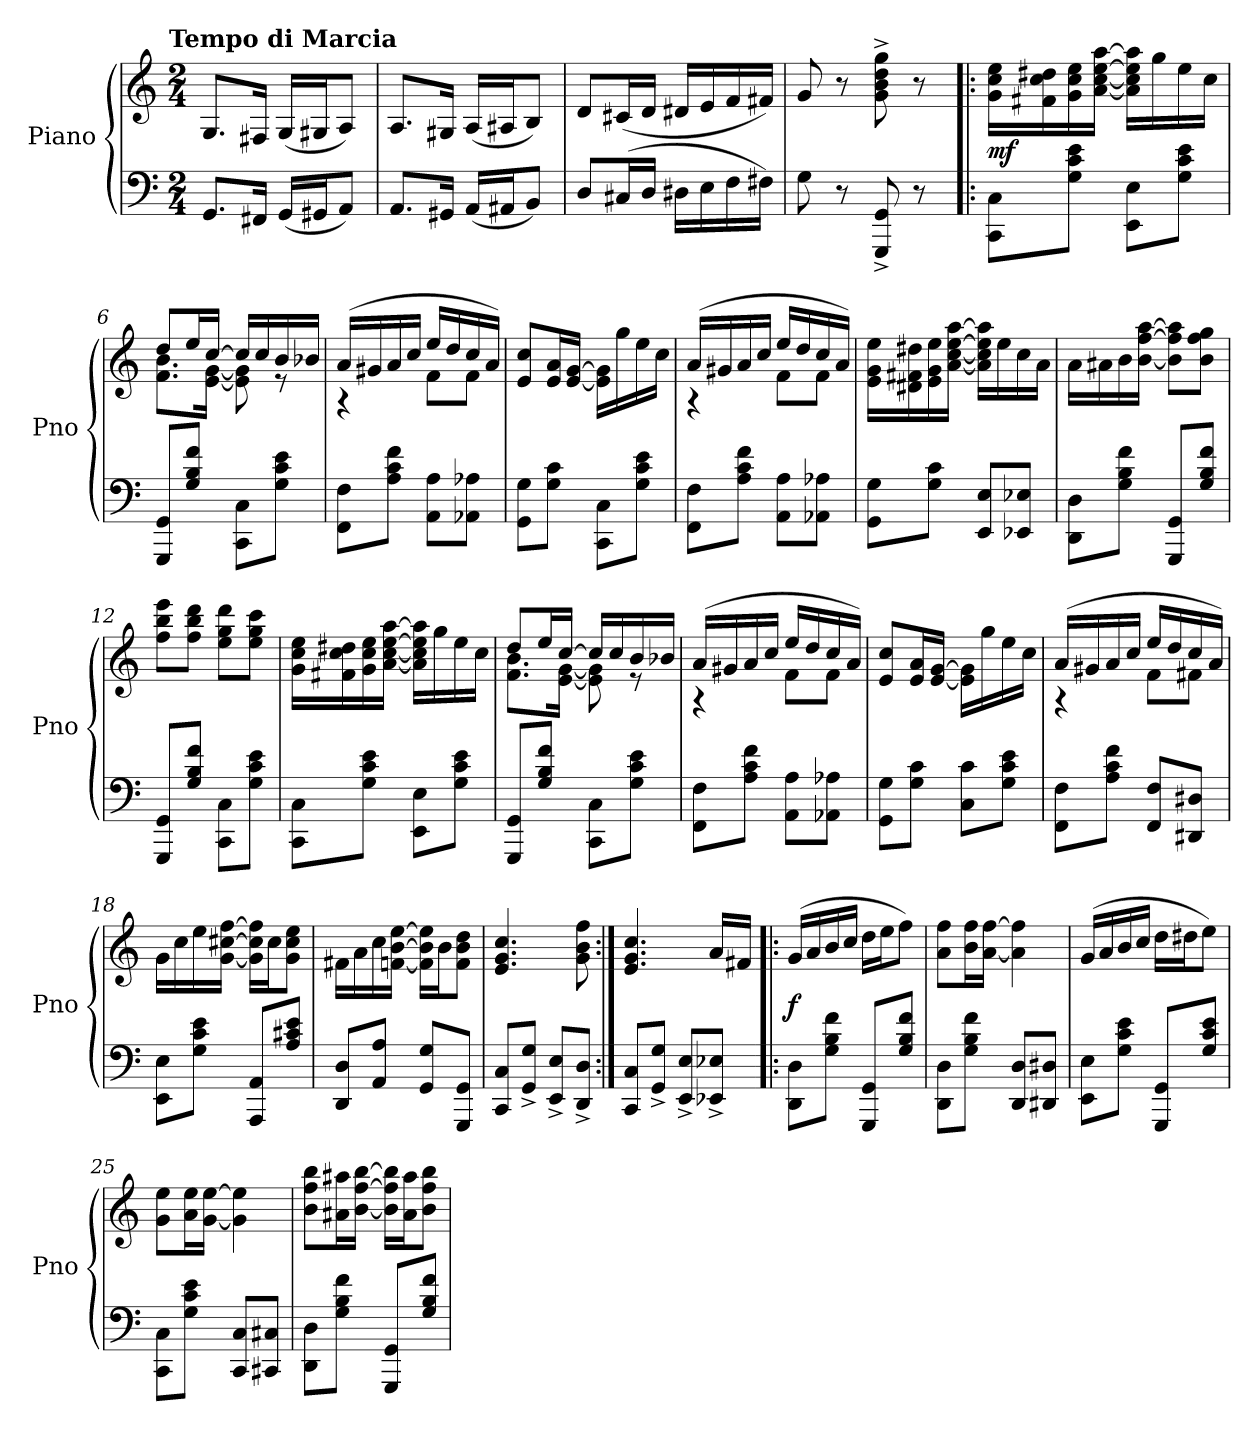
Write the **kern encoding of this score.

**kern	**kern	**dynam
*part1	*part1	*part1
*staff2	*staff1	*staff1/2
*I"Piano	*	*
*I'Pno	*	*
*clefF4	*clefG2	*
*k[]	*k[]	*
!!LO:TX:omd:t=Tempo di Marcia
*M2/4	*M2/4	*
*MM100	*MM100	*
=1	=1	=1
8.GGL	8.GL	.
16FF#XJk	16F#XJk	.
(16GGLL	(16GLL	.
16GG#XJ	16G#XJ	.
8AAJ)	8AJ)	.
=2	=2	=2
8.AAL	8.AL	.
16GG#XJk	16G#XJk	.
(16AALL	(16ALL	.
16AA#XJ	16A#XJ	.
8BBJ)	8BJ)	.
=3	=3	=3
8DL	8dL	.
(16C#XL	(16c#XL	.
16DJJ	16dJJ	.
16D#XLL	16d#XLL	.
16E	16e	.
16F	16f	.
16F#XJJ)	16f#XJJ)	.
=4	=4	=4
8G	8g	.
8r	8r	.
8GGG^ 8GG^	8g^ 8b^ 8dd^ 8gg^	.
8r	8r	.
=5!|:	=5!|:	=5!|:
8CC 8CL	16g 16cc 16eeLL	mf
.	16f#X 16cc 16dd#X	.
8G 8c 8eJ	16g 16cc 16ee	.
.	[16a [16cc [16ee [16aaJJ	.
8EE 8EL	16a] 16cc] 16ee] 16aa]LL	.
.	16gg	.
8G 8c 8eJ	16ee	.
.	16ccJJ	.
=6	=6	=6
*	*^	*
8GGG 8GGL	8ddL	8.f 8.bL	.
8G 8B 8fJ	16eeL	.	.
.	[16ccJJ	[16e [16gJk	.
8CC 8CL	16ccLL]	8e] 8g]	.
.	16cc	.	.
8G 8c 8eJ	16b	8r	.
.	16b-XJJ	.	.
=7	=7	=7	=7
8FF 8FL	(16aLL	4r	.
.	16g#X	.	.
8A 8c 8fJ	16a	.	.
.	16ccJJ	.	.
8AA 8AL	16eeLL	8fL	.
.	16dd	.	.
8AA-X 8A-XJ	16cc	8fJ	.
.	16aJJ)	.	.
*	*v	*v	*
=8	=8	=8
8GG 8GL	8e 8ccL	.
8G 8cJ	16e 16aL	.
.	[16e [16gJJ	.
8CC 8CL	16e] 16g]LL	.
.	16gg	.
8G 8c 8eJ	16ee	.
.	16ccJJ	.
=9	=9	=9
*	*^	*
8FF 8FL	(16aLL	4r	.
.	16g#X	.	.
8A 8c 8fJ	16a	.	.
.	16ccJJ	.	.
8AA 8AL	16eeLL	8fL	.
.	16dd	.	.
8AA-X 8A-XJ	16cc	8fJ	.
.	16aJJ)	.	.
*	*v	*v	*
=10	=10	=10
8GG 8GL	16e 16g 16eeLL	.
.	16d#X 16f#X 16dd#X	.
8G 8cJ	16e 16g 16ee	.
.	[16a [16cc [16ee [16aaJJ	.
8EE 8EL	16a] 16cc] 16ee] 16aa]LL	.
.	16ee	.
8EE-X 8E-XJ	16cc	.
.	16aJJ	.
=11	=11	=11
8DD 8DL	16aLL	.
.	16a#X	.
8G 8B 8fJ	16b	.
.	[16b [16ff [16aaJJ	.
8GGG 8GGL	8b] 8ff] 8aa]L	.
8G 8B 8fJ	8b 8ff 8ggJ	.
=12	=12	=12
8GGG 8GGL	8ff 8bb 8eeeL	.
8G 8B 8fJ	8ff 8bb 8dddJ	.
8CC 8CL	8ee 8gg 8dddL	.
8G 8c 8eJ	8ee 8gg 8cccJ	.
=13	=13	=13
8CC 8CL	16g 16cc 16eeLL	.
.	16f#X 16cc 16dd#X	.
8G 8c 8eJ	16g 16cc 16ee	.
.	[16a [16cc [16ee [16aaJJ	.
8EE 8EL	16a] 16cc] 16ee] 16aa]LL	.
.	16gg	.
8G 8c 8eJ	16ee	.
.	16ccJJ	.
=14	=14	=14
*	*^	*
8GGG 8GGL	8ddL	8.f 8.bL	.
8G 8B 8fJ	16eeL	.	.
.	[16ccJJ	[16e [16gJk	.
8CC 8CL	16ccLL]	8e] 8g]	.
.	16cc	.	.
8G 8c 8eJ	16b	8r	.
.	16b-XJJ	.	.
=15	=15	=15	=15
8FF 8FL	(16aLL	4r	.
.	16g#X	.	.
8A 8c 8fJ	16a	.	.
.	16ccJJ	.	.
8AA 8AL	16eeLL	8fL	.
.	16dd	.	.
8AA-X 8A-XJ	16cc	8fJ	.
.	16aJJ)	.	.
*	*v	*v	*
=16	=16	=16
8GG 8GL	8e 8ccL	.
8G 8cJ	16e 16aL	.
.	[16e [16gJJ	.
8C 8cL	16e] 16g]LL	.
.	16gg	.
8G 8c 8eJ	16ee	.
.	16ccJJ	.
=17	=17	=17
*	*^	*
8FF 8FL	(16aLL	4r	.
.	16g#X	.	.
8A 8c 8fJ	16a	.	.
.	16ccJJ	.	.
8FF 8FL	16eeLL	8fL	.
.	16dd	.	.
8DD#X 8D#XJ	16cc	8f#XJ	.
.	16aJJ)	.	.
*	*v	*v	*
=18	=18	=18
8EE 8EL	16gLL	.
.	16cc	.
8G 8c 8eJ	16ee	.
.	[16g [16cc#X [16ffJJ	.
8AAA 8AAL	16g] 16cc#] 16ff]LL	.
.	16cc#J	.
8A 8c#X 8eJ	8g 8cc# 8eeJ	.
=19	=19	=19
8DD 8DL	16f#XLL	.
.	16a	.
8AA 8AJ	16cc	.
.	[16fn [16b [16eeJJ	.
8GG 8GL	16f] 16b] 16ee]LL	.
.	16bJ	.
8GGG 8GGJ	8f 8b 8ddJ	.
=20	=20	=20
8CC 8CL	4.e 4.g 4.cc	.
8GG^ 8G^J	.	.
8EE^ 8E^L	.	.
8DD^ 8D^J	8g 8b 8ff	.
=21:|!	=21:|!	=21:|!
8CC 8CL	4.e 4.g 4.cc	.
8GG^ 8G^J	.	.
8EE^ 8E^L	.	.
8EE-X^ 8E-X^J	16aLL	.
.	16f#XJJ	.
=22!|:	=22!|:	=22!|:
8DD 8DL	(16gLL	f
.	16a	.
8G 8B 8fJ	16b	.
.	16ccJJ	.
8GGG 8GGL	16ddLL	.
.	16eeJ	.
8G 8B 8fJ	8ffJ)	.
=23	=23	=23
8DD 8DL	8a 8ffL	.
8G 8B 8fJ	16b 16ffL	.
.	[16a [16ffJJ	.
8DD 8DL	4a] 4ff]	.
8DD#X 8D#XJ	.	.
=24	=24	=24
8EE 8EL	(16gLL	.
.	16a	.
8G 8c 8eJ	16b	.
.	16ccJJ	.
8GGG 8GGL	16ddLL	.
.	16dd#XJ	.
8G 8c 8eJ	8eeJ)	.
=25	=25	=25
8CC 8CL	8g 8eeL	.
8G 8c 8eJ	16a 16eeL	.
.	[16g [16eeJJ	.
8CC 8CL	4g] 4ee]	.
8CC#X 8C#XJ	.	.
=26	=26	=26
8DD 8DL	8b 8ff 8bbL	.
8G 8B 8fJ	16a#X 16aa#XL	.
.	[16b [16ff [16bbJJ	.
8GGG 8GGL	16b] 16ff] 16bb]LL	.
.	16a# 16aa#J	.
8G 8B 8fJ	8b 8ff 8bbJ	.
=	=	=
*-	*-	*-
